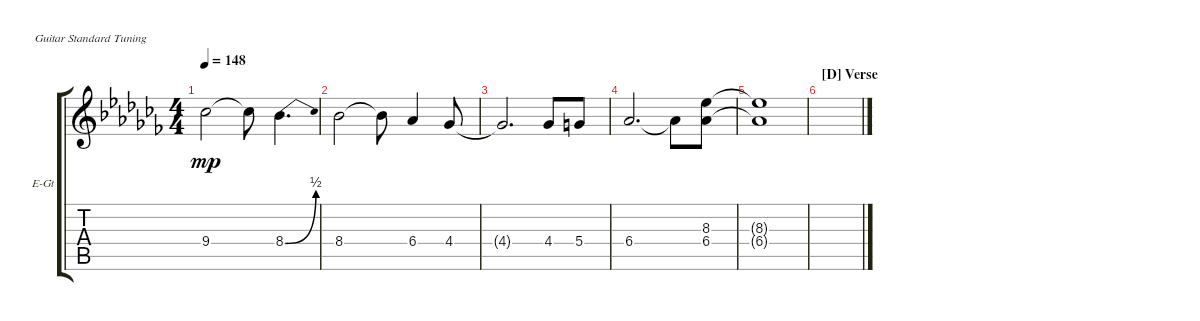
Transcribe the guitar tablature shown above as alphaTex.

\defaultSystemsLayout 4
\bracketExtendMode groupsimilarinstruments
\firstSystemTrackNameOrientation horizontal
\otherSystemsTrackNameOrientation horizontal
\track ("Electric Guitar" "E-Gt") {instrument distortionguitar}
\staff {score tabs}
\tuning (E4 B3 G3 D3 A2 E2)
\ts (4 4)
\tempo 148
\clef g2
\ks abminor
9.4{t}.2{dy mp} 9.4{t}.8 8.4{be (bend 0 0 15 2)}.4{d} |
8.4.2 8.4{t}.8 6.4.4 4.4.8 |
4.4{t}.2{d} 4.4.8 5.4.8 |
6.4.2{d} 6.4{t}.8 (6.4 8.3).8 |
(6.4{t} 8.3{t}).1 |
\section ("D" "Verse")
